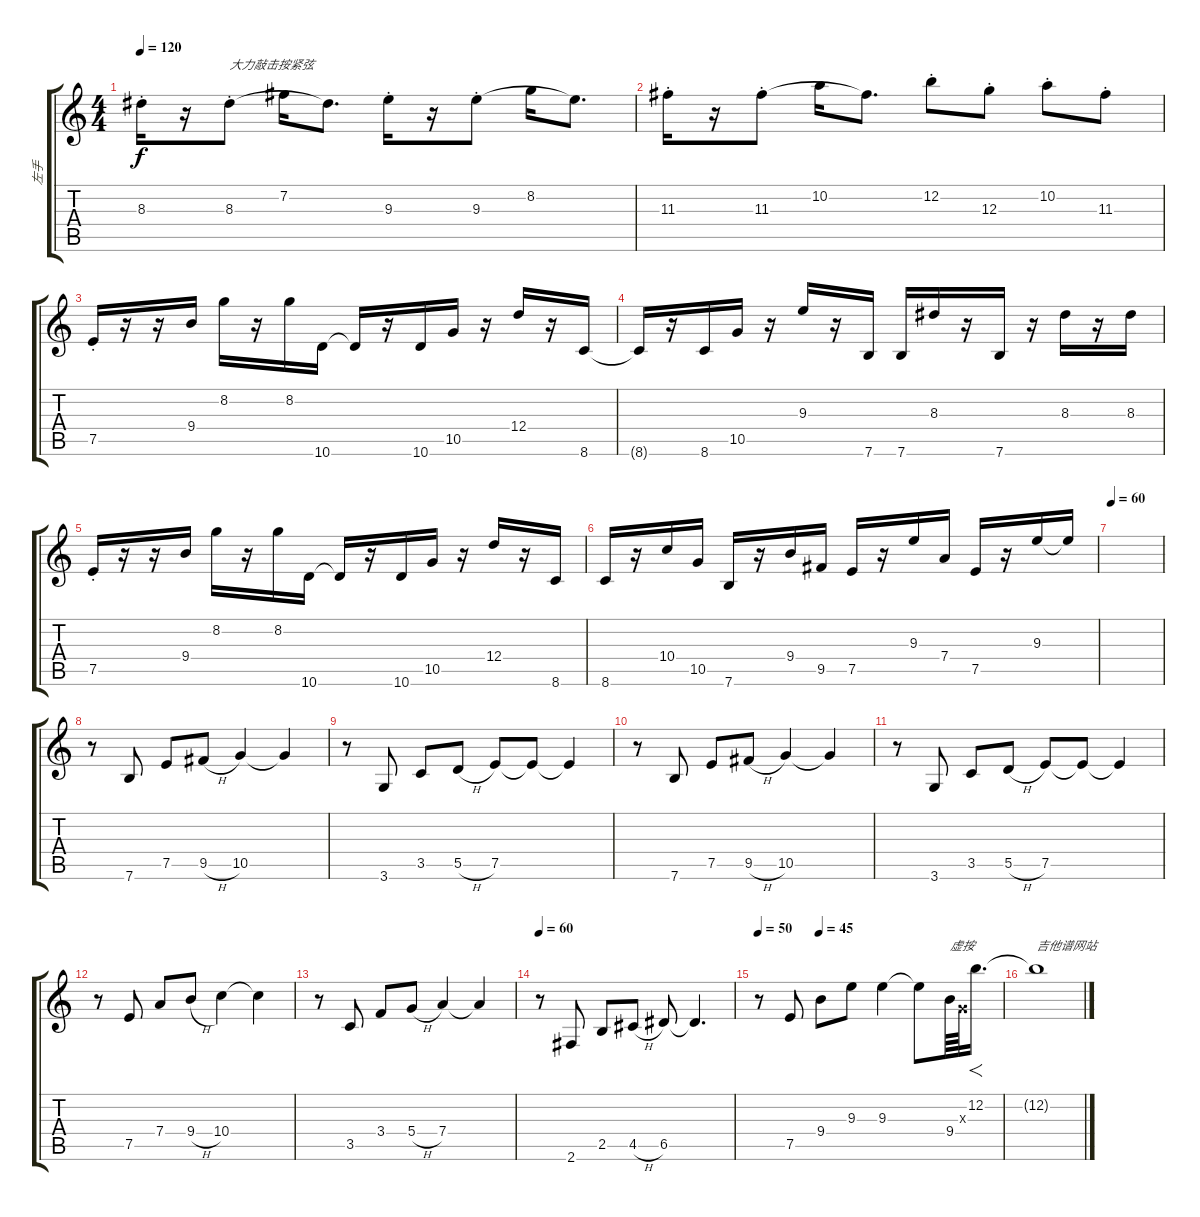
\track ("左手" "左手") {instrument electricbassfinger}
\staff {score tabs}
\tuning (E4 B3 G3 D3 A2 E2) {hide}
\ts (4 4)
\tempo 120
\clef g2
\ks c
8.3{st}.16{dy f volume 13 instrument electricguitarmuted} r.16 8.3{st}.8{txt "大力敲击按紧弦"} 7.2.16 8.3{t}.8{d} 9.3{st}.16 r.16 9.3{st}.8 8.2.16 9.3{t}.8{d} |
11.3{st}.16 r.16 11.3{st}.8 10.2.16 11.3{t}.8{d} 12.2{st}.8 12.3{st}.8 10.2{st}.8 11.3{st}.8 |
7.5{st}.16{instrument electricguitarmuted} r.16 r.16 9.4.16 8.2.16 r.16 8.2.16 10.6.16 10.6{t}.16 r.16 10.6.16 10.5.16 r.16 12.4.16 r.16 8.6.16 |
8.6{t}.16 r.16 8.6.16 10.5.16 r.16 9.3.16 r.16 7.6.16 7.6.16 8.3.16 r.16 7.6.16 r.16 8.3.16 r.16 8.3.16 |
7.5{st}.16{instrument electricguitarmuted} r.16 r.16 9.4.16 8.2.16 r.16 8.2.16 10.6.16 10.6{t}.16 r.16 10.6.16 10.5.16 r.16 12.4.16 r.16 8.6.16 |
8.6.16 r.16 10.4.16 10.5.16 7.6.16 r.16 9.4.16 9.5.16 7.5.16 r.16 9.3.16 7.4.16 7.5.16 r.16 9.3.16 9.3{t}.16 |
\tempo 60
|
r.8 7.6.8{instrument electricbassfinger} 7.5.8 9.5{h}.8 10.5.4 10.5{t}.4 |
r.8 3.6.8 3.5.8 5.5{h}.8 7.5.8 7.5{t}.8 7.5{t}.4 |
r.8 7.6.8 7.5.8 9.5{h}.8 10.5.4 10.5{t}.4 |
r.8 3.6.8 3.5.8 5.5{h}.8 7.5.8 7.5{t}.8 7.5{t}.4 |
r.8 7.5.8 7.4.8 9.4{h}.8 10.4.4 10.4{t}.4 |
r.8 3.5.8 3.4.8 5.4{h}.8 7.4.4 7.4{t}.4 |
\tempo 60
r.8{instrument electricguitarmuted} 2.6.8 2.5.8 4.5{h}.8 6.5.8 6.5{t}.4{d} |
\tempo 50
\tempo (45 0.25)
r.8{instrument electricguitarmuted} 7.5.8 9.4.8 9.3.8 9.3.4 9.3{t}.8 9.4.64{txt "虚按"} 0.3{x}.64 12.2.16{f d} |
12.2{t}.1{txt "吉他谱网站"}
